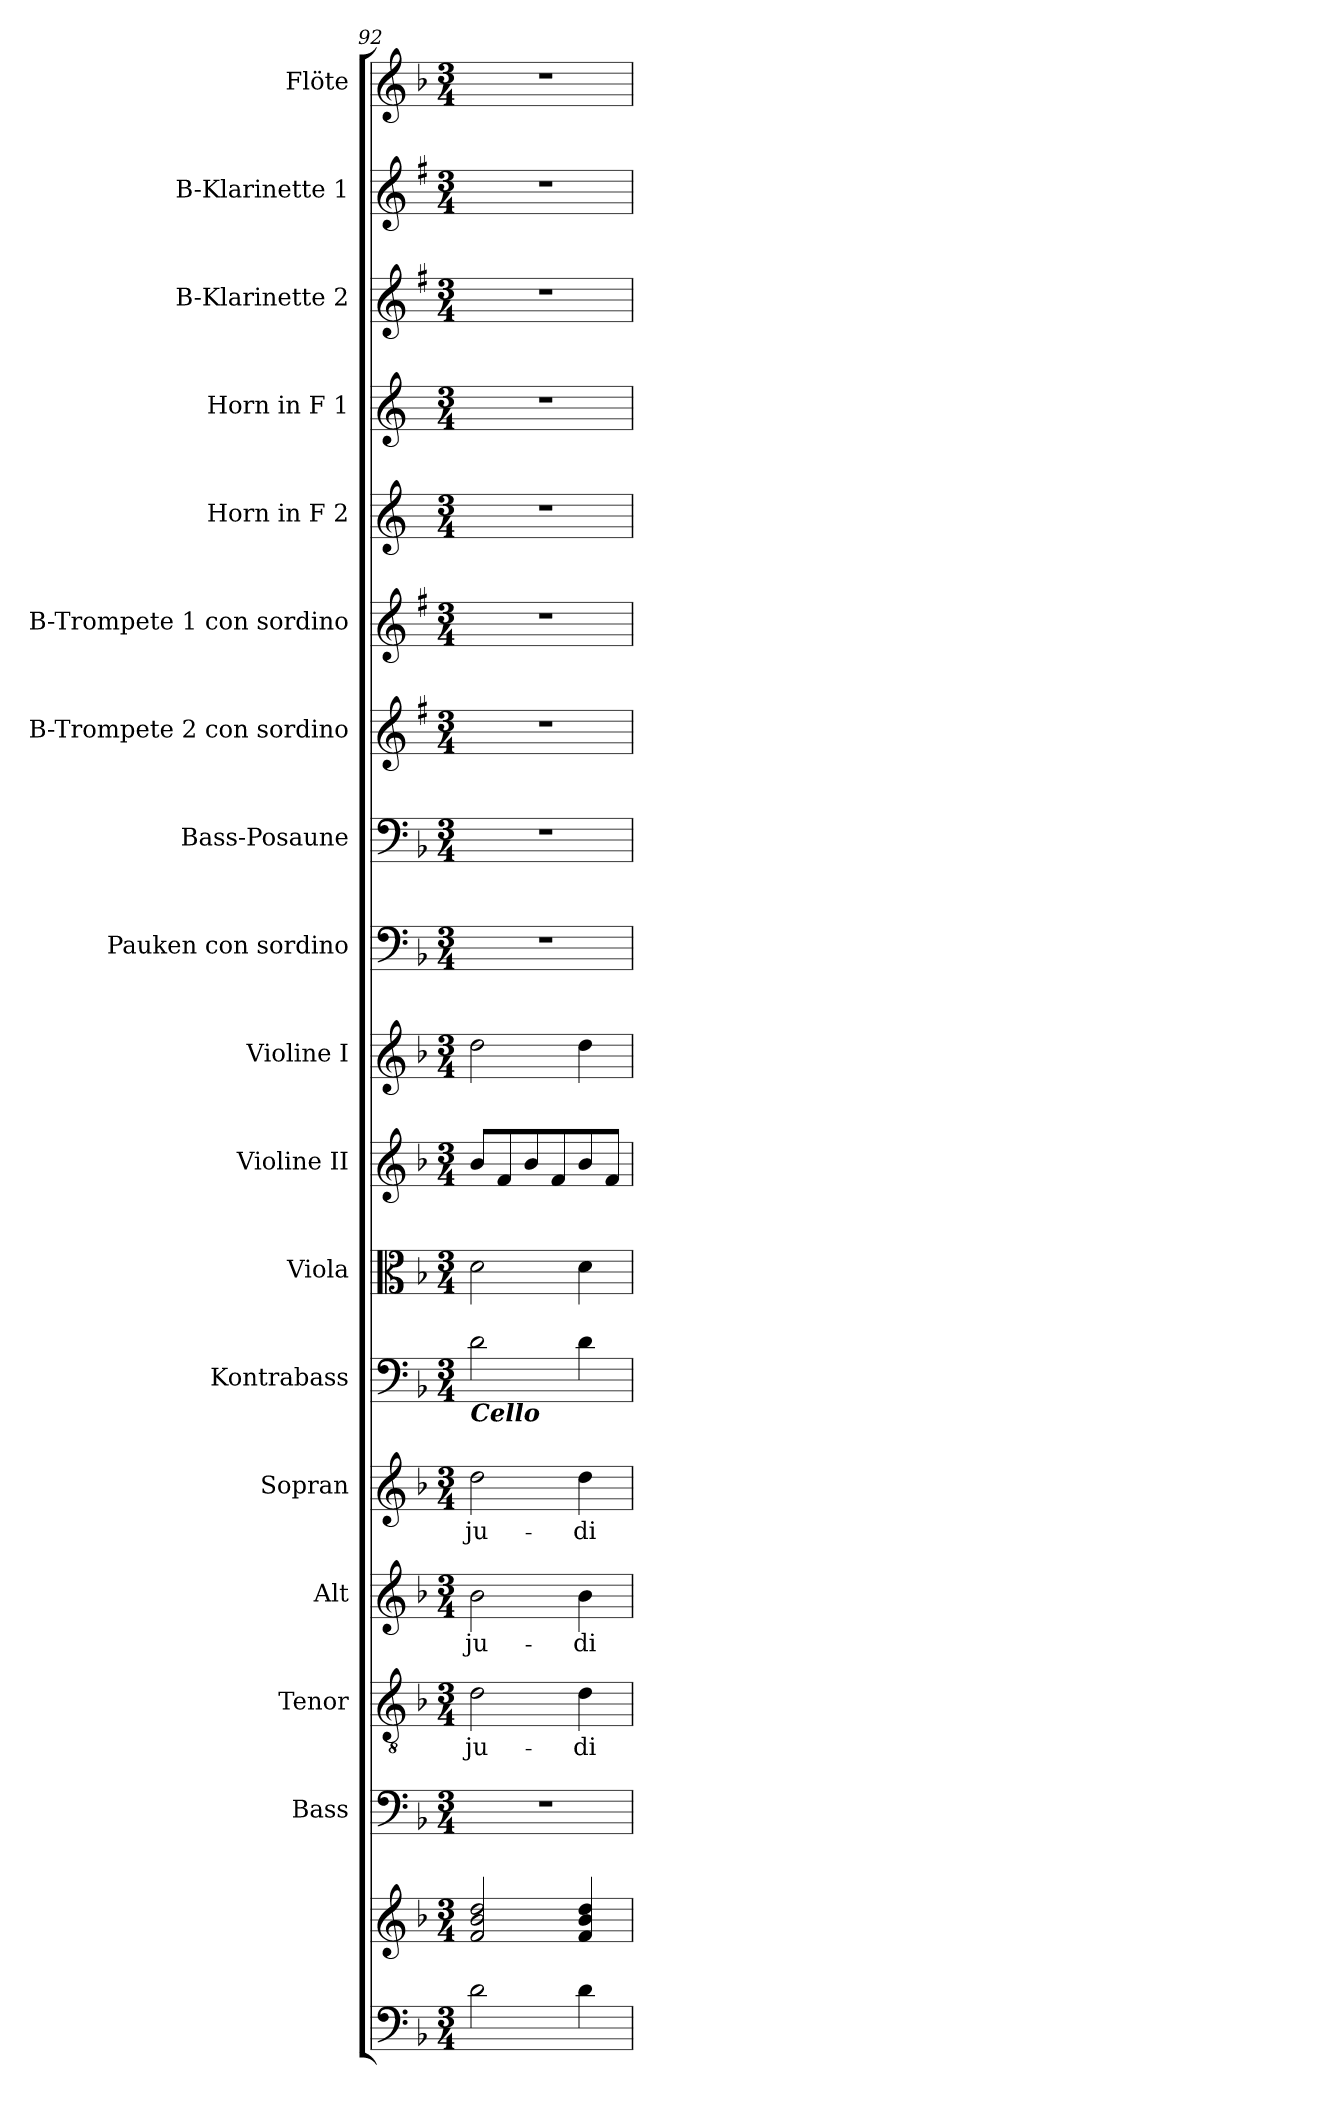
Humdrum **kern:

**kern	**kern	**kern	**kern	**text	**kern	**text	**kern	**text	**kern	**kern	**kern	**kern	**kern	**kern	**kern	**kern	**kern	**kern	**kern	**kern	**kern
*part18	*part18	*part17	*part16	*part16	*part15	*part15	*part14	*part14	*part13	*part12	*part11	*part10	*part9	*part8	*part7	*part6	*part5	*part4	*part3	*part2	*part1
*staff19	*staff18	*staff17	*staff16	*staff16	*staff15	*staff15	*staff14	*staff14	*staff13	*staff12	*staff11	*staff10	*staff9	*staff8	*staff7	*staff6	*staff5	*staff4	*staff3	*staff2	*staff1
*	*	*I"Bass	*I"Tenor	*	*I"Alt	*	*I"Sopran	*	*I"Kontrabass	*I"Viola	*I"Violine II	*I"Violine I	*I"Pauken con sordino	*I"Bass-Posaune	*I"B-Trompete 2 con sordino	*I"B-Trompete 1 con sordino	*I"Horn in F 2	*I"Horn in F 1	*I"B-Klarinette 2	*I"B-Klarinette 1	*I"Flöte
*	*	*I'B.	*I'T.	*	*I'A.	*	*I'S.	*	*I'Kb.	*I'Vla.	*I'Vl. II	*I'Vl. I	*I'Pk.	*I'B. Pos.	*I'B Trp. 2	*I'B Trp. 1	*	*	*I'B Kl. 2	*I'B Kl. 1	*I'Fl.
!!LO:PB:g=z
*clefF4	*clefG2	*clefF4	*clefGv2	*	*clefG2	*	*clefG2	*	*clefF4	*clefC3	*clefG2	*clefG2	*clefF4	*clefF4	*clefG2	*clefG2	*clefG2	*clefG2	*clefG2	*clefG2	*clefG2
*	*	*	*	*	*	*	*	*	*ITrd7c12	*	*	*	*	*	*ITrd1c2	*ITrd1c2	*ITrd4c7	*ITrd4c7	*ITrd1c2	*ITrd1c2	*
*k[b-]	*k[b-]	*k[b-]	*k[b-]	*	*k[b-]	*	*k[b-]	*	*k[b-]	*k[b-]	*k[b-]	*k[b-]	*k[b-]	*k[b-]	*k[b-]	*k[b-]	*k[b-]	*k[b-]	*k[b-]	*k[b-]	*k[b-]
*F:	*F:	*F:	*F:	*	*F:	*	*F:	*	*F:	*F:	*F:	*F:	*F:	*F:	*F:	*F:	*F:	*F:	*F:	*F:	*F:
*M3/4	*M3/4	*M3/4	*M3/4	*	*M3/4	*	*M3/4	*	*M3/4	*M3/4	*M3/4	*M3/4	*M3/4	*M3/4	*M3/4	*M3/4	*M3/4	*M3/4	*M3/4	*M3/4	*M3/4
=92	=92	=92	=92	=92	=92	=92	=92	=92	=92	=92	=92	=92	=92	=92	=92	=92	=92	=92	=92	=92	=92
!	!	!	!	!	!	!	!	!	!LO:TX:b:Bi:t=Cello	!	!	!	!	!	!	!	!	!	!	!	!
!	!	!	!	!LO:LY:b	!	!LO:LY:b	!	!LO:LY:b	!	!	!	!	!	!	!	!	!	!	!	!	!
2d\	2f/ 2b-/ 2dd/	2.r	2d\	ju-	2b-\	ju-	2dd\	ju-	2D\	2d\	8b-/L	2dd\	2.r	2.r	2.r	2.r	2.r	2.r	2.r	2.r	2.r
.	.	.	.	.	.	.	.	.	.	.	8f/	.	.	.	.	.	.	.	.	.	.
.	.	.	.	.	.	.	.	.	.	.	8b-/	.	.	.	.	.	.	.	.	.	.
.	.	.	.	.	.	.	.	.	.	.	8f/	.	.	.	.	.	.	.	.	.	.
!	!	!	!	!LO:LY:b	!	!LO:LY:b	!	!LO:LY:b	!	!	!	!	!	!	!	!	!	!	!	!	!
4d\	4f/ 4b-/ 4dd/	.	4d\	-di-	4b-\	-di-	4dd\	-di-	4D\	4d\	8b-/	4dd\	.	.	.	.	.	.	.	.	.
.	.	.	.	.	.	.	.	.	.	.	8f/J	.	.	.	.	.	.	.	.	.	.
=	=	=	=	=	=	=	=	=	=	=	=	=	=	=	=	=	=	=	=	=	=
*-	*-	*-	*-	*-	*-	*-	*-	*-	*-	*-	*-	*-	*-	*-	*-	*-	*-	*-	*-	*-	*-
